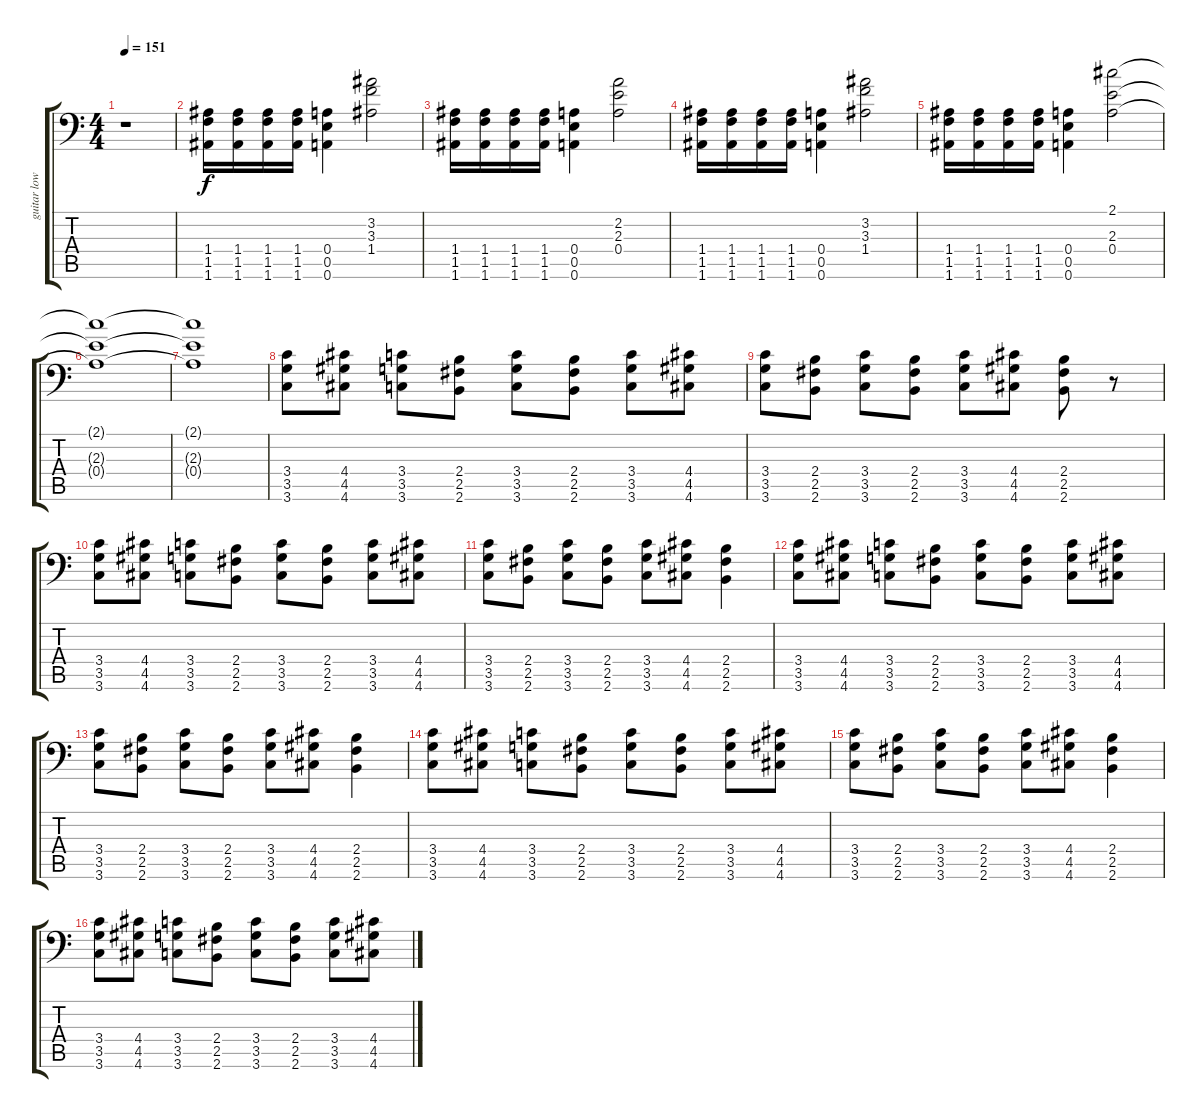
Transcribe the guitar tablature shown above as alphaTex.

\track ("guitar low" "guitar low") {instrument distortionguitar}
\staff {score tabs}
\tuning (B3 G3 D3 A2 E2 A1) {hide}
\ts (4 4)
\tempo 151
\clef f4
\ks c
r.1{dy f instrument distortionguitar} |
(1.4 1.5 1.6).16 (1.4 1.5 1.6).16 (1.4 1.5 1.6).16 (1.4 1.5 1.6).16 (0.4 0.5 0.6).4 (3.2 3.3 1.4).2 |
(1.4 1.5 1.6).16 (1.4 1.5 1.6).16 (1.4 1.5 1.6).16 (1.4 1.5 1.6).16 (0.4 0.5 0.6).4 (2.2 2.3 0.4).2 |
(1.4 1.5 1.6).16 (1.4 1.5 1.6).16 (1.4 1.5 1.6).16 (1.4 1.5 1.6).16 (0.4 0.5 0.6).4 (3.2 3.3 1.4).2 |
(1.4 1.5 1.6).16 (1.4 1.5 1.6).16 (1.4 1.5 1.6).16 (1.4 1.5 1.6).16 (0.4 0.5 0.6).4 (2.1 2.3 0.4).2 |
(2.1{t} 2.3{t} 0.4{t}).1 |
(2.1{t} 2.3{t} 0.4{t}).1 |
(3.4 3.5 3.6).8 (4.4 4.5 4.6).8 (3.4 3.5 3.6).8 (2.4 2.5 2.6).8 (3.4 3.5 3.6).8 (2.4 2.5 2.6).8 (3.4 3.5 3.6).8 (4.4 4.5 4.6).8 |
(3.4 3.5 3.6).8 (2.4 2.5 2.6).8 (3.4 3.5 3.6).8 (2.4 2.5 2.6).8 (3.4 3.5 3.6).8 (4.4 4.5 4.6).8 (2.4 2.5 2.6).8 r.8 |
(3.4 3.5 3.6).8 (4.4 4.5 4.6).8 (3.4 3.5 3.6).8 (2.4 2.5 2.6).8 (3.4 3.5 3.6).8 (2.4 2.5 2.6).8 (3.4 3.5 3.6).8 (4.4 4.5 4.6).8 |
(3.4 3.5 3.6).8 (2.4 2.5 2.6).8 (3.4 3.5 3.6).8 (2.4 2.5 2.6).8 (3.4 3.5 3.6).8 (4.4 4.5 4.6).8 (2.4 2.5 2.6).4 |
(3.4 3.5 3.6).8 (4.4 4.5 4.6).8 (3.4 3.5 3.6).8 (2.4 2.5 2.6).8 (3.4 3.5 3.6).8 (2.4 2.5 2.6).8 (3.4 3.5 3.6).8 (4.4 4.5 4.6).8 |
(3.4 3.5 3.6).8 (2.4 2.5 2.6).8 (3.4 3.5 3.6).8 (2.4 2.5 2.6).8 (3.4 3.5 3.6).8 (4.4 4.5 4.6).8 (2.4 2.5 2.6).4 |
(3.4 3.5 3.6).8 (4.4 4.5 4.6).8 (3.4 3.5 3.6).8 (2.4 2.5 2.6).8 (3.4 3.5 3.6).8 (2.4 2.5 2.6).8 (3.4 3.5 3.6).8 (4.4 4.5 4.6).8 |
(3.4 3.5 3.6).8 (2.4 2.5 2.6).8 (3.4 3.5 3.6).8 (2.4 2.5 2.6).8 (3.4 3.5 3.6).8 (4.4 4.5 4.6).8 (2.4 2.5 2.6).4 |
(3.4 3.5 3.6).8 (4.4 4.5 4.6).8 (3.4 3.5 3.6).8 (2.4 2.5 2.6).8 (3.4 3.5 3.6).8 (2.4 2.5 2.6).8 (3.4 3.5 3.6).8 (4.4 4.5 4.6).8
